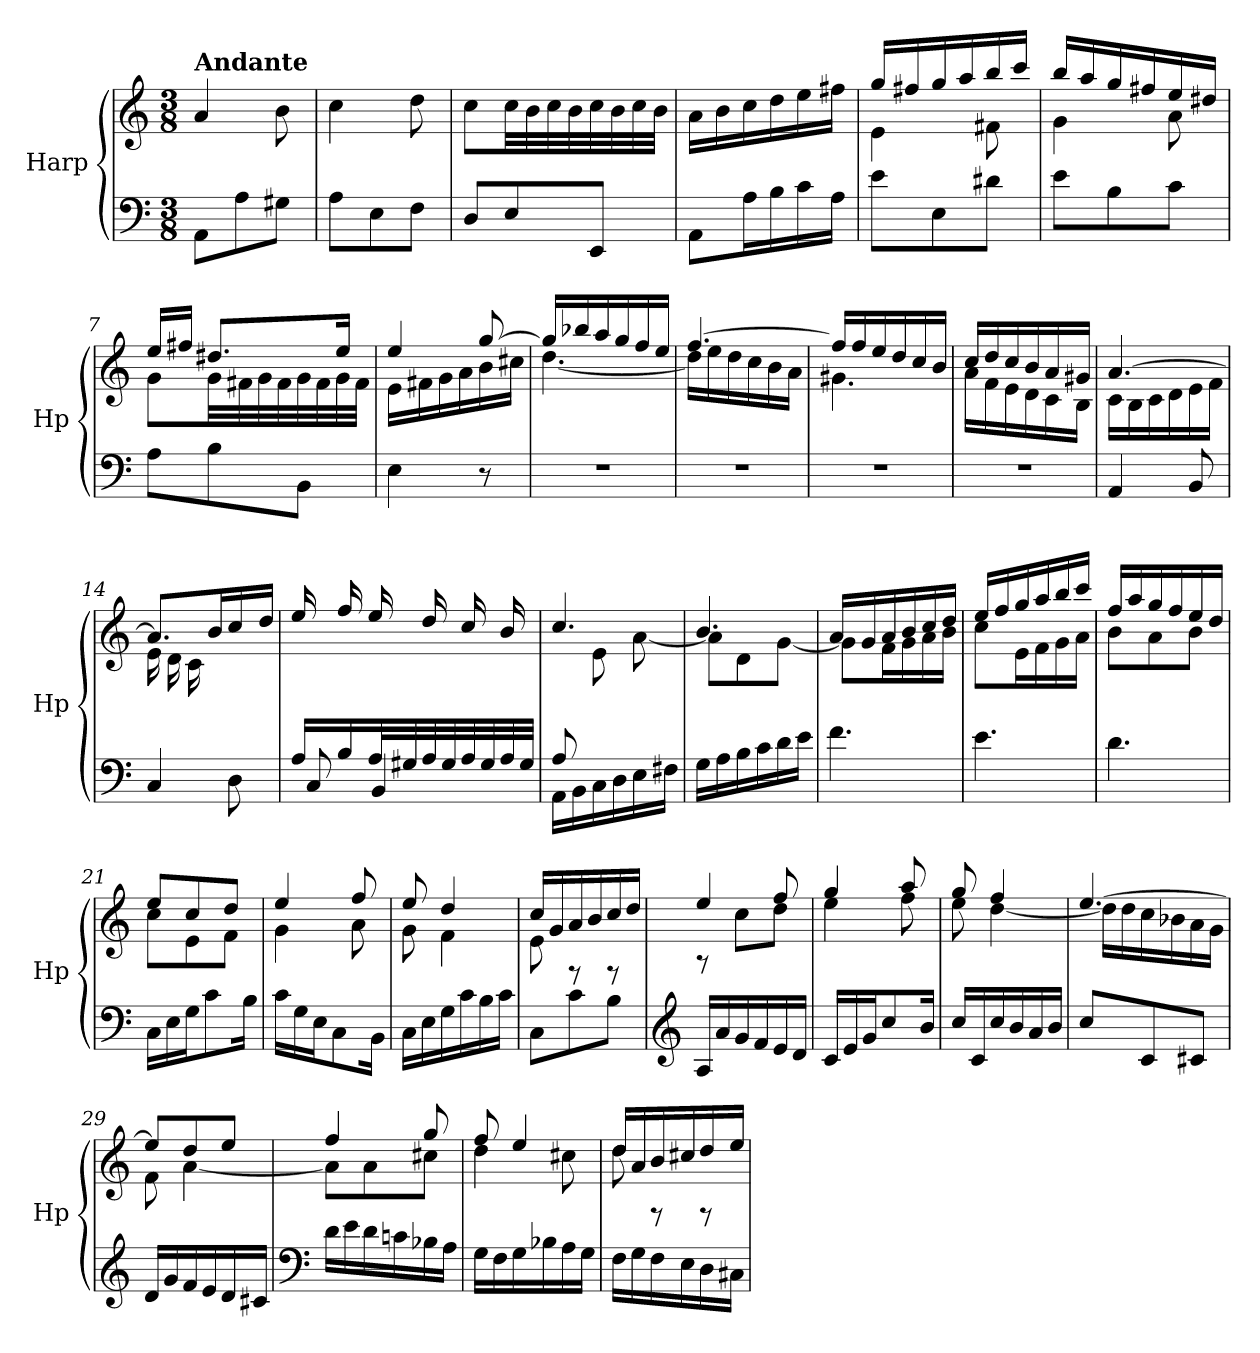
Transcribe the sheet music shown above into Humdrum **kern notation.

**kern	**kern
*part1	*part1
*staff2	*staff1
*I"Harp	*
*I'Hp	*
*clefF4	*clefG2
*k[]	*k[]
*M3/8	*M3/8
=1	=1
!	!LO:TX:a:B:t=Andante
8AA\L	4a/
8A\	.
8G#X\J	8b\
=2	=2
8A\L	4cc\
8E\	.
8F\J	8dd\
=3	=3
8D/L	8cc\L
8E/	32cc\LL
.	32b\
.	32cc\
.	32b\
8EE/J	32cc\
.	32b\
.	32cc\
.	32b\JJJ
=4	=4
8AA\L	16a\LL
.	16b\
16A\L	16cc\
16B\	16dd\
16c\	16ee\
16A\JJ	16ff#X\JJ
=5	=5
*	*^
8e\L	16gg/LL	4e\
.	16ff#X/	.
8E\	16gg/	.
.	16aa/	.
8d#X\J	16bb/	8f#X\
.	16ccc/JJ	.
=6	=6	=6
8e\L	16bb/LL	4g\
.	16aa/	.
8B\	16gg/	.
.	16ff#X/	.
8c\J	16ee/	8a\
.	16dd#X/JJ	.
!!LO:LB:g=z	!!
=7	=7	=7
8A\L	16ee/LL	8g\L
.	16ff#X/JJ	.
8B\	8.dd#X/L	32g\LL
.	.	32f#X\
.	.	32g\
.	.	32f#\
8BB\J	.	32g\
.	.	32f#\
.	16ee/Jk	32g\
.	.	32f#\JJJ
=8	=8	=8
4E\	4ee/	16e\LL
.	.	16f#X\
.	.	16g\
.	.	16a\
8r	[8gg/	16b\
.	.	16cc#X\JJ
=9	=9	=9
4.r	16gg/LL]	[4.dd\
.	16bb-X/	.
.	16aa/	.
.	16gg/	.
.	16ff/	.
.	16ee/JJ	.
=10	=10	=10
4.r	[4.ff/	16dd\LL]
.	.	16ee\
.	.	16dd\
.	.	16cc\
.	.	16b\
.	.	16a\JJ
=11	=11	=11
4.r	16ff/LL]	4.g#X\
.	16ff/	.
.	16ee/	.
.	16dd/	.
.	16cc/	.
.	16b/JJ	.
=12	=12	=12
4.r	16cc/LL	16a\LL
.	16dd/	16f\
.	16cc/	16e\
.	16b/	16d\
.	16a/	16c\
.	16g#X/JJ	16B\JJ
!!LO:LB:g=z	!!
=13	=13	=13
4AA/	[4.a/	16c\LL
.	.	16B\
.	.	16c\
.	.	16d\
8BB/	.	16e\
.	.	16f\JJ
=14	=14	=14
*^	*	*
8.ryy	4C/	8.a/L]	16e\LL
.	.	.	16d\
.	.	.	16c\
16B/	.	16b/L	8.ryy
16A/	8D\	16cc/	.
16G#X/JJ	.	16dd/JJ	.
*	*	*v	*v
=15	=15	=15
16A/LL	8C/	16ee/LL
16B/	.	16ff/
32A/L	4BB/	16ee/
32G#X/	.	.
32A/	.	16dd/
32G#/	.	.
32A/	.	16cc/
32G#/	.	.
32A/	.	16b/JJ
32G#/JJJ	.	.
=16	=16	=16
*	*	*^
8A/L	16AA\LL	4.cc/	8ryy
.	16BB\	.	.
4ryy	16C\	.	8e\
.	16D\	.	.
.	16E\	.	[8a\J
.	16F#X\JJ	.	.
*v	*v	*	*
=17	=17	=17
16G\LL	4.b/	8a\L]
16A\	.	.
16B\	.	8d\
16c\	.	.
16d\	.	[8g\J
16e\JJ	.	.
=18	=18	=18
4.f\	16a/LL	8g\L]
.	16g/	.
.	16a/	16f\L
.	16b/	16g\
.	16cc/	16a\
.	16dd/JJ	16b\JJ
!!LO:LB:g=z	!!
=19	=19	=19
4.e\	16ee/LL	8cc\L
.	16ff/	.
.	16gg/	16e\L
.	16aa/	16f\
.	16bb/	16g\
.	16ccc/JJ	16a\JJ
=20	=20	=20
4.d\	16ff/LL	8b\L
.	16aa/	.
.	16gg/	8a\
.	16ff/	.
.	16ee/	8b\J
.	16dd/JJ	.
=21	=21	=21
16C\LL	8ee/L	8cc\L
16E\	.	.
16G\J	8cc/	8e\
8c\	.	.
.	8dd/J	8f\J
16B\Jk	.	.
=22	=22	=22
16c\LL	4ee/	4g\
16G\	.	.
16E\J	.	.
8C\	.	.
.	8ff/	8a\
16BB\Jk	.	.
=23	=23	=23
16C\LL	8ee/	8g\
16E\	.	.
16G\	4dd/	4f\
16c\	.	.
16B\	.	.
16c\JJ	.	.
=24	=24	=24
8C\L	16cc/LL	8e\
.	16g/	.
8c\	16a/	8rF
.	16b/	.
8B\J	16cc/	8rF
.	16dd/JJ	.
=25	=25	=25
*clefG2	*	*
16A/LL	4ee/	8rA
16a/	.	.
16g/	.	8cc\L
16f/	.	.
16e/	8ff/	8dd\J
16d/JJ	.	.
!!LO:LB:g=z	!!
=26	=26	=26
16c/LL	4gg/	4ee\
16e/	.	.
16g/J	.	.
8cc/	.	.
.	8aa/	8ff\
16b/Jk	.	.
=27	=27	=27
16cc/LL	8gg/	8ee\
16c/	.	.
16cc/	4ff/	[4dd\
16b/	.	.
16a/	.	.
16b/JJ	.	.
=28	=28	=28
8cc/L	[4.ee/	16dd\LL]
.	.	16dd\
8c/	.	16cc\
.	.	16b-X\
8c#X/J	.	16a\
.	.	16g\JJ
=29	=29	=29
16d/LL	8ee/L]	8f\
16g/	.	.
16f/	8dd/	[4a\
16e/	.	.
16d/	8ee/J	.
16c#X/JJ	.	.
=30	=30	=30
*clefF4	*	*
16d\LL	4ff/	8a\L]
16e\	.	.
16d\	.	8a\
16cn\	.	.
16B-X\	8gg/	8cc#X\J
16A\JJ	.	.
=31	=31	=31
16G\LL	8ff/	4dd\
16F\	.	.
16G\	4ee/	.
16B-X\	.	.
16A\	.	8cc#X\
16G\JJ	.	.
!!LO:PB:g=z	!!
=32	=32	=32
16F\LL	16dd/LL	8dd\
16G\	16a/	.
16F\	16b/	8rF
16E\	16cc#X/	.
16D\	16dd/	8rF
16C#X\JJ	16ee/JJ	.
*	*v	*v
=	=
*-	*-
